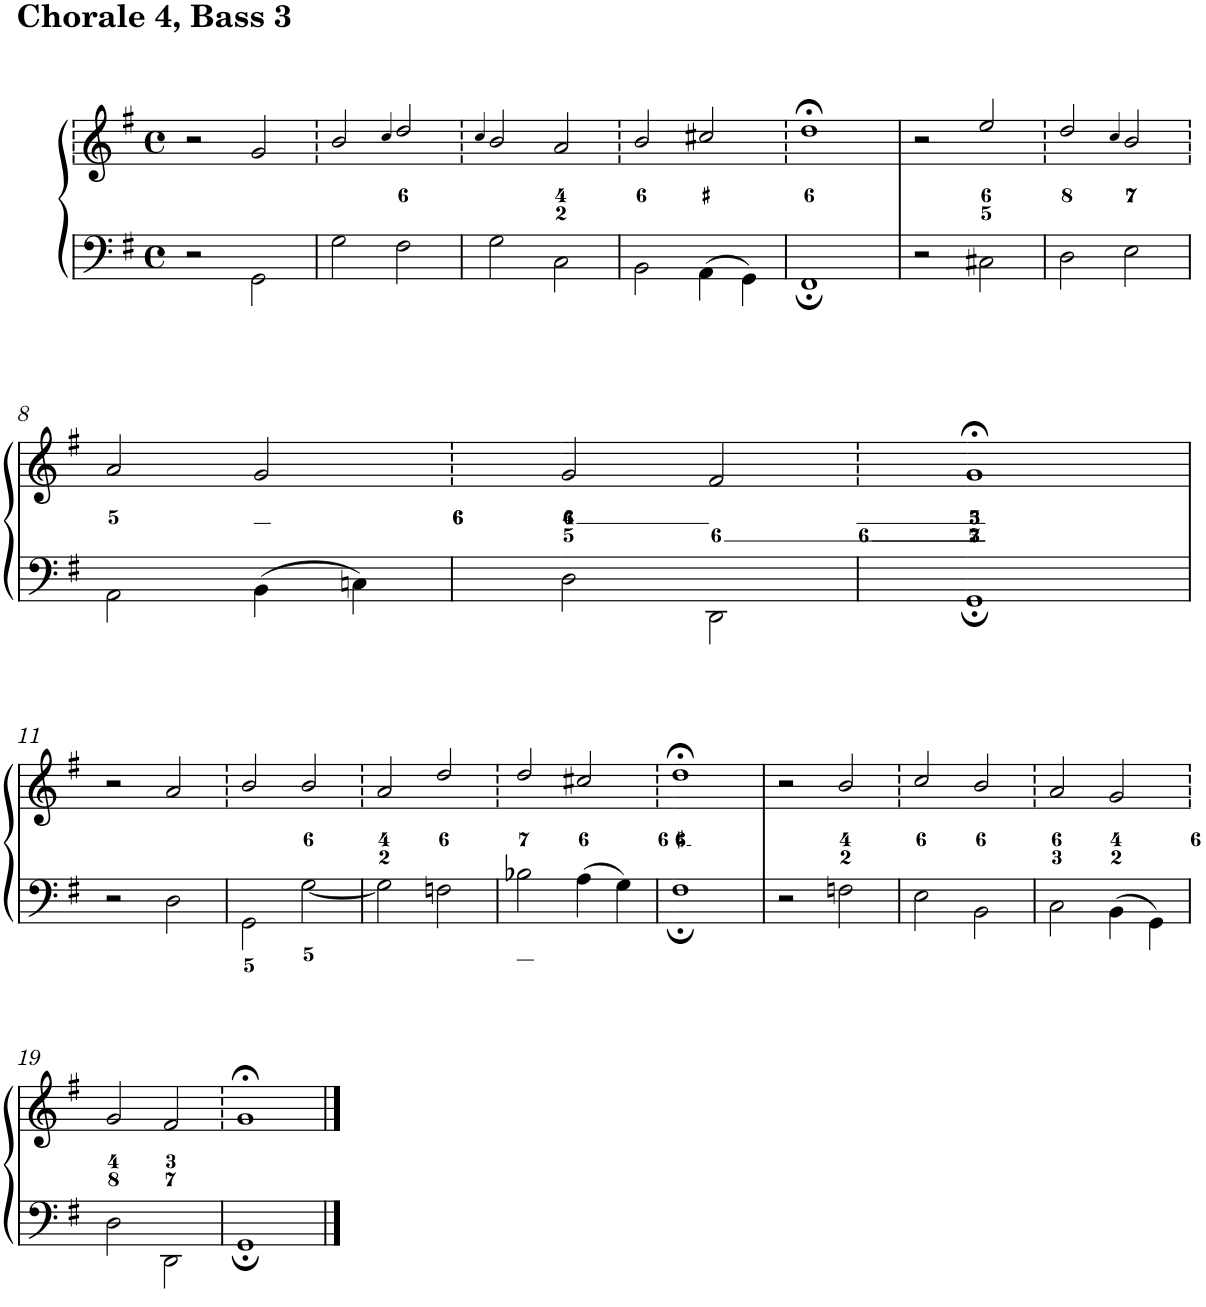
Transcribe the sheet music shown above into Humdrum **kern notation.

**kern	**kern
*part1	*part1
*staff2	*staff1
*I"Piano	*
*I'Pno.	*
*clefF4	*clefG2
*k[f#]	*k[f#]
*G:	*G:
*M4/4	*M4/4
*met(c)	*met(c)
=1	=1
2r	2r
2GG\	2g/
=2	=2
2G\	2b/
.	4qcc/
2F#\	2dd/
=3	=3
.	4qcc/
2G\	2b/
2C\	2a/
=4	=4
2BB\	2b/
4AA\	2cc#X/
4GG\	.
=5	=5
1FF#;	1dd;<
=6	=6
2r	2r
2C#X\	2ee/
=7	=7
2D\	2dd/
.	4qcc/
2E\	2b/
!!LO:LB:g=z
=8	=8
2AA\	2a/
4BB\	2g/
4Cn\	.
=9	=9
2D\	2g/
2DD\	2f#/
=10	=10
1GG;	1g;<
!!LO:LB:g=z
=11	=11
2r	2r
2D\	2a/
=12	=12
2GG\	2b/
[<2G\	2b/
=13	=13
2G\]	2a/
2Fn\	2dd/
=14	=14
2B-X\	2dd/
4A\	2cc#X/
4G\	.
=15	=15
1F#;	1dd;<
=16	=16
2r	2r
2Fn\	2b/
=17	=17
2E\	2cc/
2BB\	2b/
=18	=18
2C\	2a/
4BB\	2g/
4GG\	.
!!LO:LB:g=z
=19	=19
2D\	2g/
2DD\	2f#/
=20	=20
1GG;	1g;<
==	==
*-	*-
